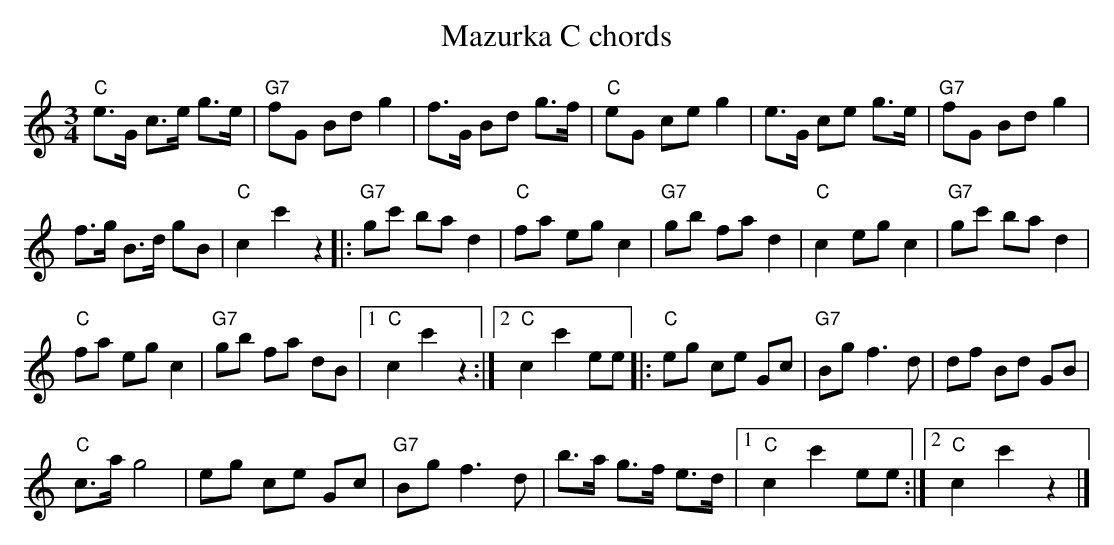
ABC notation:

X:1
T:Mazurka C chords
M:3/4
L:1/8
K:C %%MIDI gchordon
"C"e>G c>e g>e | "G7"fG Bd g2 | f>G Bd g>f | "C"eG ce g2 | e>G ce g>e | "G7"fG Bd g2 |
f>g B>d gB | "C"c2c'2z2 |: "G7"gc' ba d2 | "C"fa eg c2 | "G7"gb fa d2 | "C"c2 eg c2 | "G7"gc' ba d2 |
"C"fa eg c2 | "G7"gb fa dB |1 "C"c2c'2 z2 :|2 "C"c2c'2 ee |: "C"eg ce Gc | "G7"Bg f3d | df Bd GB |
"C"c>a g4 | eg ce Gc | "G7"Bg f3d | b>a g>f e>d |1 "C"c2c'2 ee :|2 "C"c2c'2 z2 |]
